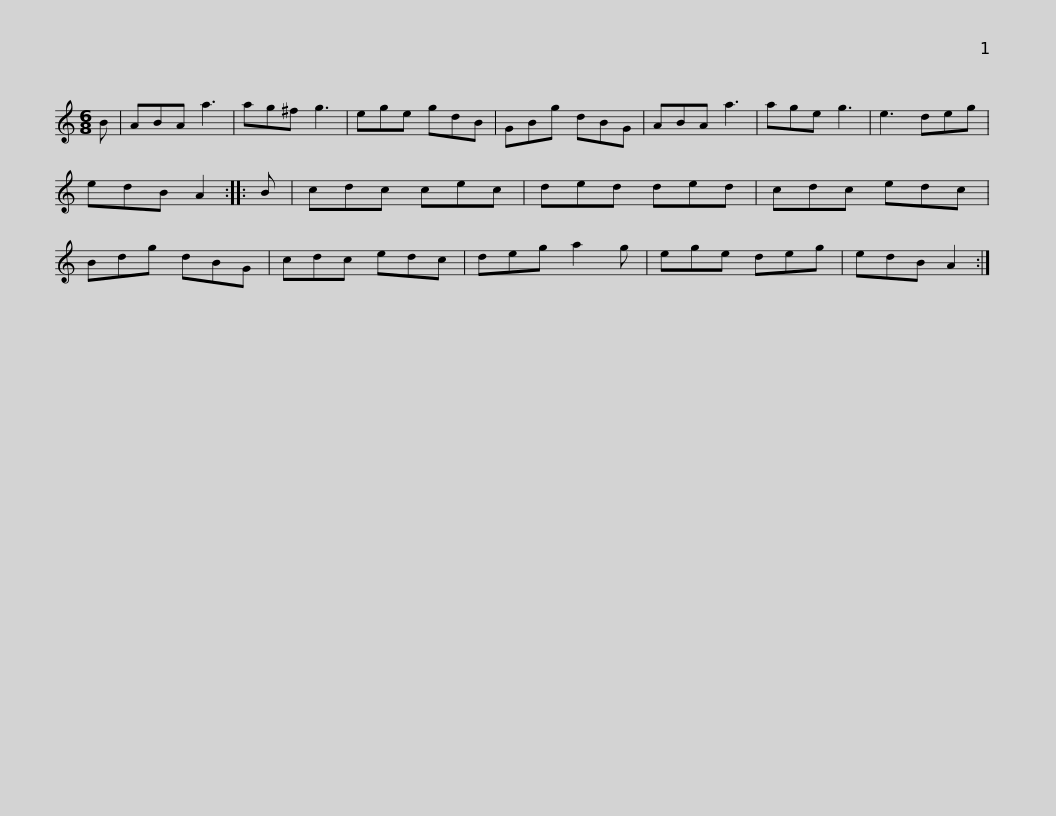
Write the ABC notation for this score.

X:1
L:1/8
M:6/8
I:linebreak $
K:C
V:1 treble
V:1
 B | ABA a3 | ag^f g3 | ege gdB | GBg dBG | %5
 ABA a3 | age g3 | e3 deg | edB A2 :: B |$ %10
 cdc cec | ded ded | cdc edc | Bdg dBG | cdc edc | %15
 deg a2 g | ege deg | edB A2 :| %18
